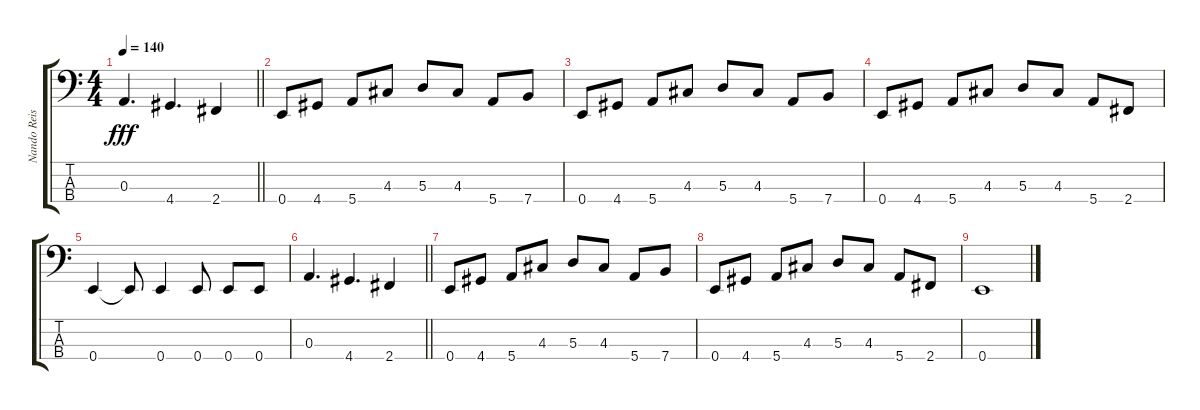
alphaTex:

\track ("Nando Reis" "Nando Reis") {instrument electricbasspick}
\staff {score tabs}
\tuning (G2 D2 A1 E1) {hide}
\ts (4 4)
\tempo 140
\clef f4
\barLineRight lightlight
\ks c
0.3.4{d dy fff} 4.4.4{d} 2.4.4 |
0.4.8 4.4.8 5.4.8 4.3.8 5.3.8 4.3.8 5.4.8 7.4.8 |
0.4.8 4.4.8 5.4.8 4.3.8 5.3.8 4.3.8 5.4.8 7.4.8 |
0.4.8 4.4.8 5.4.8 4.3.8 5.3.8 4.3.8 5.4.8 2.4.8 |
0.4.4 0.4{t}.8 0.4.4 0.4.8 0.4.8 0.4.8 |
\barLineRight lightlight
0.3.4{d} 4.4.4{d} 2.4.4 |
0.4.8 4.4.8 5.4.8 4.3.8 5.3.8 4.3.8 5.4.8 7.4.8 |
0.4.8 4.4.8 5.4.8 4.3.8 5.3.8 4.3.8 5.4.8 2.4.8 |
0.4.1
